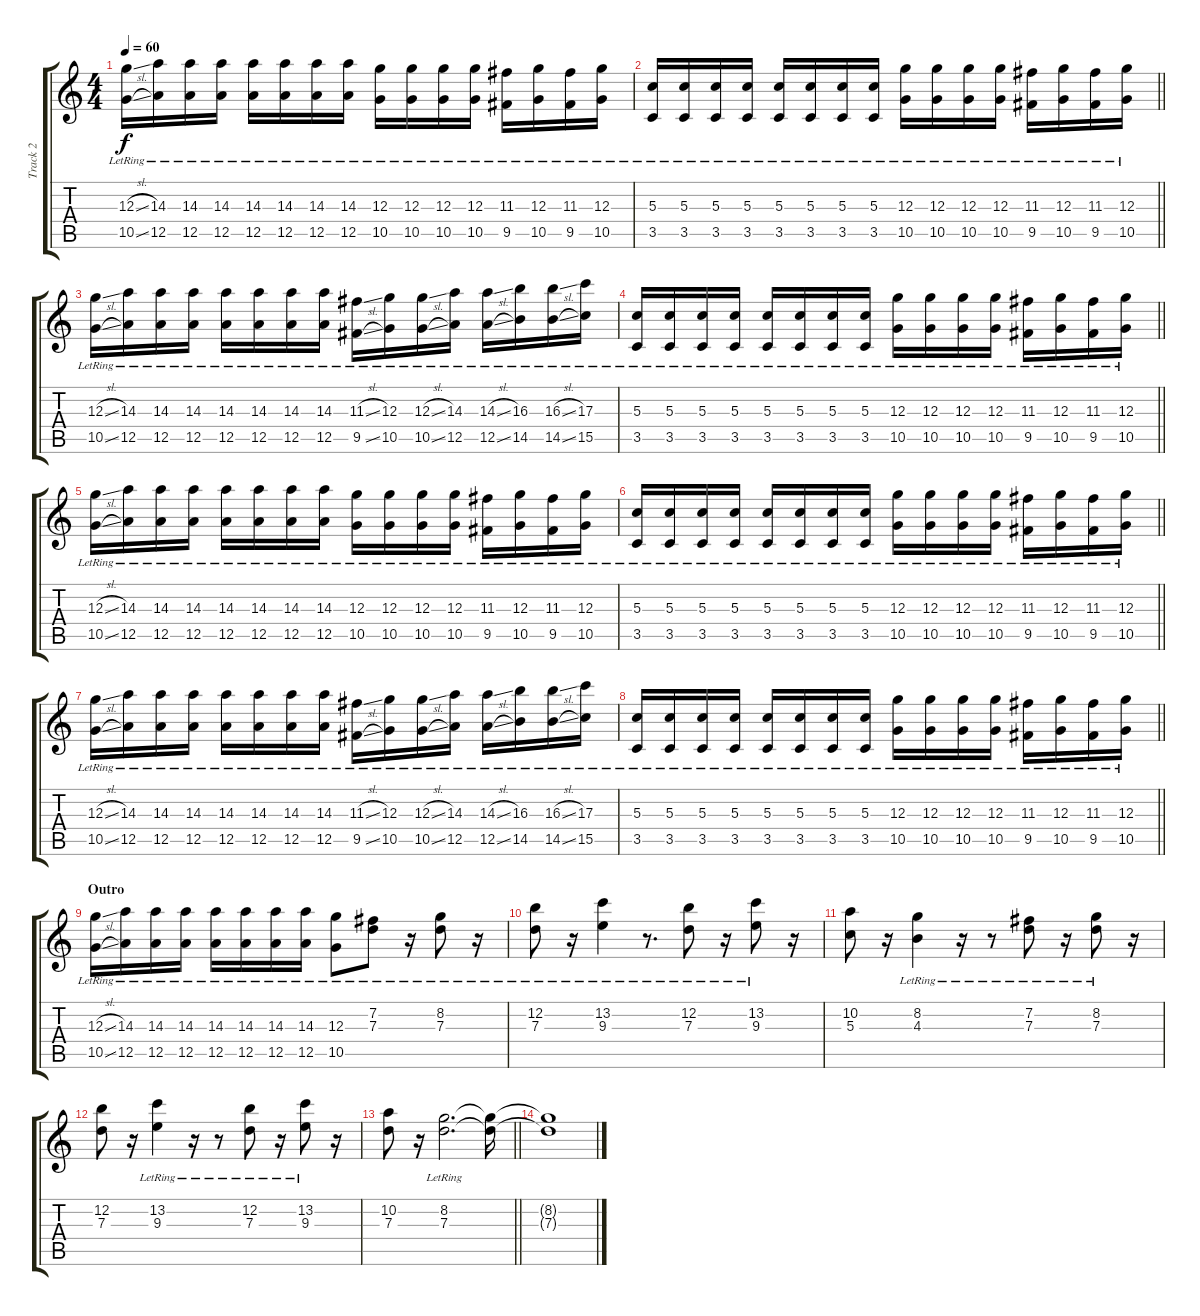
\track ("Track 2" "Track 2") {instrument electricguitarjazz}
\staff {score tabs}
\tuning (E4 B3 G3 D3 A2 E2) {hide}
\ts (4 4)
\tempo 60
\clef g2
\ks c
(12.3{sl lr} 10.5{sl lr}).16{dy f} (14.3{lr} 12.5{lr}).16 (14.3{lr} 12.5{lr}).16 (14.3{lr} 12.5{lr}).16 (14.3{lr} 12.5{lr}).16 (14.3{lr} 12.5{lr}).16 (14.3{lr} 12.5{lr}).16 (14.3{lr} 12.5{lr}).16 (12.3{lr} 10.5{lr}).16 (12.3{lr} 10.5{lr}).16 (12.3{lr} 10.5{lr}).16 (12.3{lr} 10.5{lr}).16 (11.3{lr} 9.5{lr}).16 (12.3{lr} 10.5{lr}).16 (11.3{lr} 9.5{lr}).16 (12.3{lr} 10.5{lr}).16 |
\barLineRight lightlight
(5.3{lr} 3.5{lr}).16 (5.3{lr} 3.5{lr}).16 (5.3{lr} 3.5{lr}).16 (5.3{lr} 3.5{lr}).16 (5.3{lr} 3.5{lr}).16 (5.3{lr} 3.5{lr}).16 (5.3{lr} 3.5{lr}).16 (5.3{lr} 3.5{lr}).16 (12.3{lr} 10.5{lr}).16 (12.3{lr} 10.5{lr}).16 (12.3{lr} 10.5{lr}).16 (12.3{lr} 10.5{lr}).16 (11.3{lr} 9.5{lr}).16 (12.3{lr} 10.5{lr}).16 (11.3{lr} 9.5{lr}).16 (12.3{lr} 10.5{lr}).16 |
(12.3{sl lr} 10.5{sl lr}).16 (14.3{lr} 12.5{lr}).16 (14.3{lr} 12.5{lr}).16 (14.3{lr} 12.5{lr}).16 (14.3{lr} 12.5{lr}).16 (14.3{lr} 12.5{lr}).16 (14.3{lr} 12.5{lr}).16 (14.3{lr} 12.5{lr}).16 (11.3{sl lr} 9.5{sl lr}).16 (12.3{lr} 10.5{lr}).16 (12.3{sl lr} 10.5{sl lr}).16 (14.3{lr} 12.5{lr}).16 (14.3{sl lr} 12.5{sl lr}).16 (16.3{lr} 14.5{lr}).16 (16.3{sl lr} 14.5{sl lr}).16 (17.3{lr} 15.5{lr}).16 |
\barLineRight lightlight
(5.3{lr} 3.5{lr}).16 (5.3{lr} 3.5{lr}).16 (5.3{lr} 3.5{lr}).16 (5.3{lr} 3.5{lr}).16 (5.3{lr} 3.5{lr}).16 (5.3{lr} 3.5{lr}).16 (5.3{lr} 3.5{lr}).16 (5.3{lr} 3.5{lr}).16 (12.3{lr} 10.5{lr}).16 (12.3{lr} 10.5{lr}).16 (12.3{lr} 10.5{lr}).16 (12.3{lr} 10.5{lr}).16 (11.3{lr} 9.5{lr}).16 (12.3{lr} 10.5{lr}).16 (11.3{lr} 9.5{lr}).16 (12.3{lr} 10.5{lr}).16 |
(12.3{sl lr} 10.5{sl lr}).16 (14.3{lr} 12.5{lr}).16 (14.3{lr} 12.5{lr}).16 (14.3{lr} 12.5{lr}).16 (14.3{lr} 12.5{lr}).16 (14.3{lr} 12.5{lr}).16 (14.3{lr} 12.5{lr}).16 (14.3{lr} 12.5{lr}).16 (12.3{lr} 10.5{lr}).16 (12.3{lr} 10.5{lr}).16 (12.3{lr} 10.5{lr}).16 (12.3{lr} 10.5{lr}).16 (11.3{lr} 9.5{lr}).16 (12.3{lr} 10.5{lr}).16 (11.3{lr} 9.5{lr}).16 (12.3{lr} 10.5{lr}).16 |
\barLineRight lightlight
(5.3{lr} 3.5{lr}).16 (5.3{lr} 3.5{lr}).16 (5.3{lr} 3.5{lr}).16 (5.3{lr} 3.5{lr}).16 (5.3{lr} 3.5{lr}).16 (5.3{lr} 3.5{lr}).16 (5.3{lr} 3.5{lr}).16 (5.3{lr} 3.5{lr}).16 (12.3{lr} 10.5{lr}).16 (12.3{lr} 10.5{lr}).16 (12.3{lr} 10.5{lr}).16 (12.3{lr} 10.5{lr}).16 (11.3{lr} 9.5{lr}).16 (12.3{lr} 10.5{lr}).16 (11.3{lr} 9.5{lr}).16 (12.3{lr} 10.5{lr}).16 |
(12.3{sl lr} 10.5{sl lr}).16 (14.3{lr} 12.5{lr}).16 (14.3{lr} 12.5{lr}).16 (14.3{lr} 12.5{lr}).16 (14.3{lr} 12.5{lr}).16 (14.3{lr} 12.5{lr}).16 (14.3{lr} 12.5{lr}).16 (14.3{lr} 12.5{lr}).16 (11.3{sl lr} 9.5{sl lr}).16 (12.3{lr} 10.5{lr}).16 (12.3{sl lr} 10.5{sl lr}).16 (14.3{lr} 12.5{lr}).16 (14.3{sl lr} 12.5{sl lr}).16 (16.3{lr} 14.5{lr}).16 (16.3{sl lr} 14.5{sl lr}).16 (17.3{lr} 15.5{lr}).16 |
\barLineRight lightlight
(5.3{lr} 3.5{lr}).16 (5.3{lr} 3.5{lr}).16 (5.3{lr} 3.5{lr}).16 (5.3{lr} 3.5{lr}).16 (5.3{lr} 3.5{lr}).16 (5.3{lr} 3.5{lr}).16 (5.3{lr} 3.5{lr}).16 (5.3{lr} 3.5{lr}).16 (12.3{lr} 10.5{lr}).16 (12.3{lr} 10.5{lr}).16 (12.3{lr} 10.5{lr}).16 (12.3{lr} 10.5{lr}).16 (11.3{lr} 9.5{lr}).16 (12.3{lr} 10.5{lr}).16 (11.3{lr} 9.5{lr}).16 (12.3{lr} 10.5{lr}).16 |
\section ("" "Outro")
(12.3{sl lr} 10.5{sl lr}).16 (14.3{lr} 12.5{lr}).16 (14.3{lr} 12.5{lr}).16 (14.3{lr} 12.5{lr}).16 (14.3{lr} 12.5{lr}).16 (14.3{lr} 12.5{lr}).16 (14.3{lr} 12.5{lr}).16 (14.3{lr} 12.5{lr}).16 (12.3{lr} 10.5{lr}).8 (7.2{lr} 7.3{lr}).8{volume 16 balance 13 instrument electricguitarjazz} r.16 (8.2{lr} 7.3{lr}).8 r.16 |
(12.2{lr} 7.3{lr}).8 r.16 (13.2{lr} 9.3{lr}).4 r.8{d} (12.2{lr} 7.3{lr}).8 r.16 (13.2{lr} 9.3{lr}).8 r.16 |
(10.2 5.3).8 r.16 (8.2{lr} 4.3{lr}).4 r.16 r.8 (7.2{lr} 7.3{lr}).8 r.16 (8.2{lr} 7.3{lr}).8 r.16 |
(12.2 7.3).8 r.16 (13.2{lr} 9.3{lr}).4 r.16 r.8 (12.2{lr} 7.3{lr}).8 r.16 (13.2{lr} 9.3{lr}).8 r.16 |
\barLineRight lightlight
(10.2 7.3).8 r.16 (8.2{lr} 7.3{lr}).2{d} (8.2{t} 7.3{t}).16 |
(8.2{t} 7.3{t}).1
